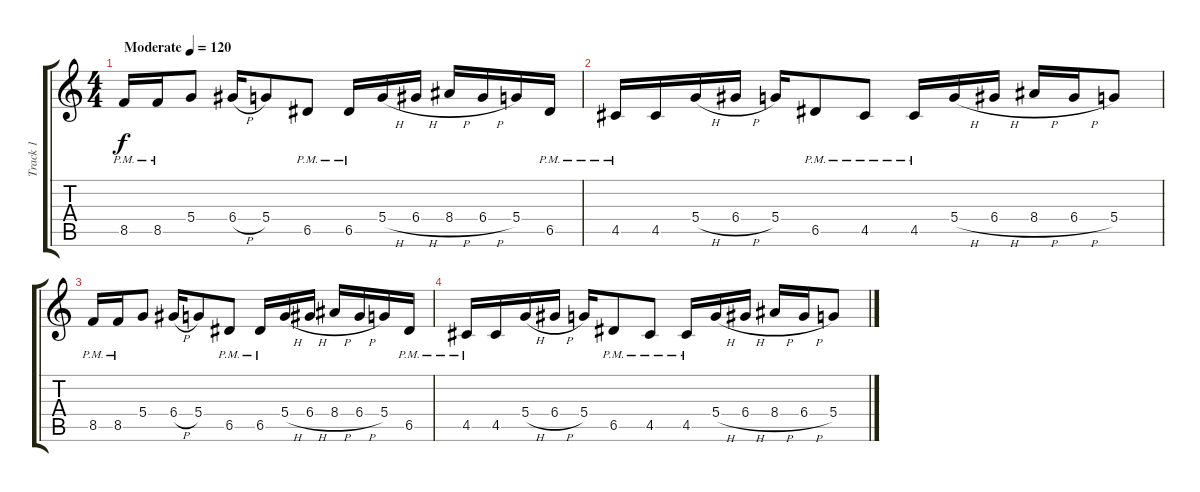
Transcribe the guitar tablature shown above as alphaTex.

\track ("Track 1" "Track 1") {instrument overdrivenguitar}
\staff {score tabs}
\tuning (E4 B3 G3 D3 A2 E2) {hide}
\ts (4 4)
\tempo (120 "Moderate")
\clef g2
\ks c
8.5{pm}.16{dy f instrument overdrivenguitar} 8.5{pm}.16 5.4.8 6.4{h}.16 5.4.8 6.5{pm}.8 6.5{pm}.16 5.4{h}.16 6.4{h}.16 8.4{h}.16 6.4{h}.16 5.4.16 6.5{pm}.16 |
4.5{pm}.16 4.5.16 5.4{h}.16 6.4{h}.16 5.4.16 6.5{pm}.8 4.5{pm}.8 4.5{pm}.16 5.4{h}.16 6.4{h}.16 8.4{h}.16 6.4{h}.16 5.4.8 |
8.5{pm}.16 8.5{pm}.16 5.4.8 6.4{h}.16 5.4.8 6.5{pm}.8 6.5{pm}.16 5.4{h}.16 6.4{h}.16 8.4{h}.16 6.4{h}.16 5.4.16 6.5{pm}.16 |
4.5{pm}.16 4.5.16 5.4{h}.16 6.4{h}.16 5.4.16 6.5{pm}.8 4.5{pm}.8 4.5{pm}.16 5.4{h}.16 6.4{h}.16 8.4{h}.16 6.4{h}.16 5.4.8
